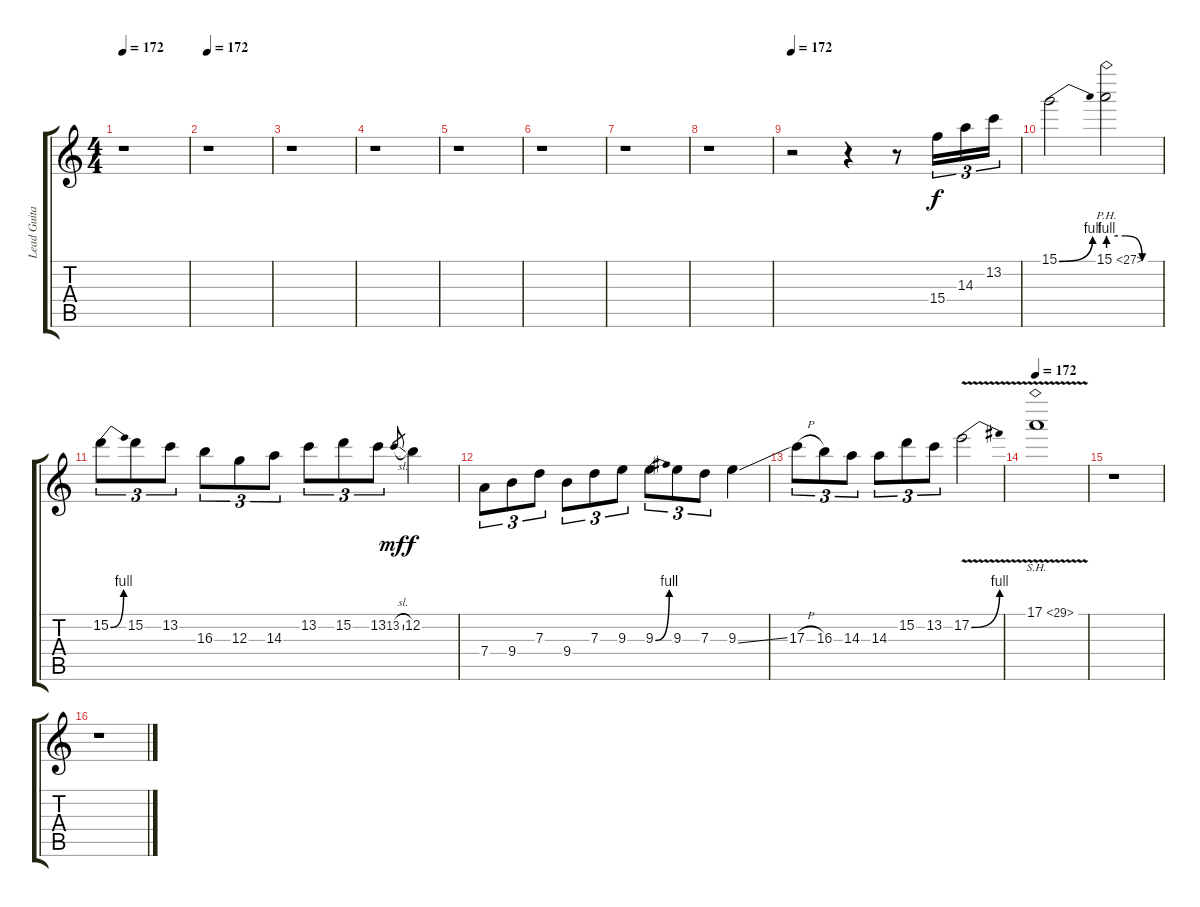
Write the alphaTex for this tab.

\track ("Lead Guitar" "Lead Guita") {instrument distortionguitar}
\staff {score tabs}
\tuning (E4 B3 G3 D3 A2 E2) {hide}
\ts (4 4)
\tempo 172
\clef g2
\ks c
r.1{dy f} |
\section ("" "")
\tempo 172
r.1 |
r.1 |
r.1 |
r.1 |
r.1 |
r.1 |
r.1 |
\section ("" "")
\tempo 172
r.2 r.4 r.8{volume 14 balance 8 instrument distortionguitar} 15.4.16{tu (3 2)} 14.3.16{tu (3 2)} 13.2.16{tu (3 2)} |
15.1{be (bend 0 0 60 4)}.2 15.1{be (custom 0 4 20 4 40 0 60 0) ph 12}.2 |
15.2{be (bend 0 0 60 4)}.8{tu (3 2)} 15.2.8{tu (3 2)} 13.2.8{tu (3 2)} 16.3.8{tu (3 2)} 12.3.8{tu (3 2)} 14.3.8{tu (3 2)} 13.2.8{tu (3 2)} 15.2.8{tu (3 2)} 13.2.8{tu (3 2)} 13.2{sl}.8{gr dy mf} 12.2.4{dy f} |
7.4.8{tu (3 2)} 9.4.8{tu (3 2)} 7.3.8{tu (3 2)} 9.4.8{tu (3 2)} 7.3.8{tu (3 2)} 9.3.8{tu (3 2)} 9.3{be (bend 0 0 60 4)}.8{tu (3 2)} 9.3.8{tu (3 2)} 7.3.8{tu (3 2)} 9.3{ss}.4{instrument guitarharmonics} |
17.3{h}.8{tu (3 2) instrument distortionguitar} 16.3.8{tu (3 2)} 14.3.8{tu (3 2)} 14.3.8{tu (3 2)} 15.2.8{tu (3 2)} 13.2.8{tu (3 2)} 17.2{be (bend 0 0 60 4) v}.2 |
\section ("" "")
\tempo 172
17.1{sh 12 v}.1 |
r.1 |
r.1
